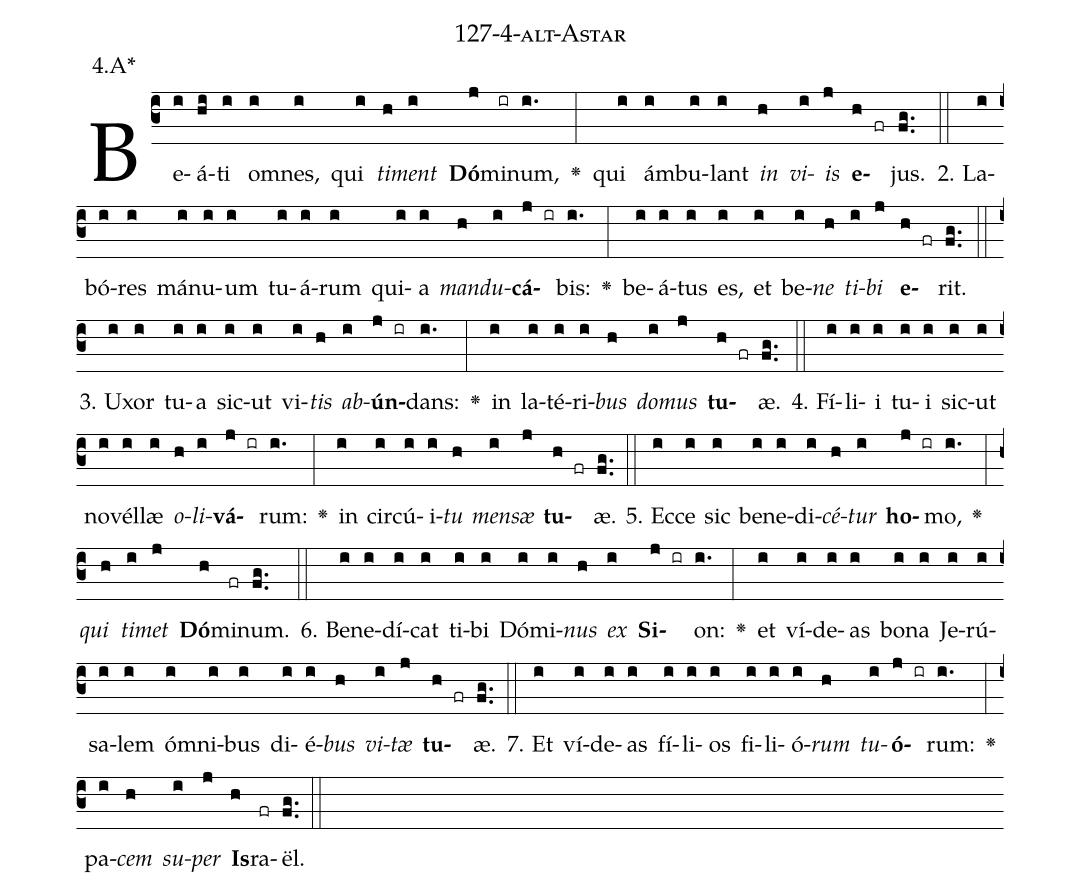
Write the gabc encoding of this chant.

name: 127-4-alt-Astar;
annotation: 4.A*;
%%
(c3)Be(i)á(hi)ti(i) om(i)nes,(i) qui(i) <i>ti</i>(h)<i>ment</i>(i) <b>Dó</b>(j)mi(ir)num,(i.) <v>\greheightstar</v>(:) qui(i) ám(i)bu(i)lant(i) <i>in</i>(h) <i>vi</i>(i)<i>is</i>(j) <b>e</b>(h fr)jus.(fg..) (::)
2. La(i)bó(i)res(i) má(i)nu(i)um(i) tu(i)á(i)rum(i) qui(i)a(i) <i>man</i>(h)<i>du</i>(i)<b>cá</b>(j ir)bis:(i.) <v>\greheightstar</v>(:) be(i)á(i)tus(i) es,(i) et(i) be(i)<i>ne</i>(h) <i>ti</i>(i)<i>bi</i>(j) <b>e</b>(h fr)rit.(fg..) (::)
3. U(i)xor(i) tu(i)a(i) sic(i)ut(i) vi(i)<i>tis</i>(h) <i>ab</i>(i)<b>ún</b>(j ir)dans:(i.) <v>\greheightstar</v>(:) in(i) la(i)té(i)ri(i)<i>bus</i>(h) <i>do</i>(i)<i>mus</i>(j) <b>tu</b>(h fr)æ.(fg..) (::)
4. Fí(i)li(i)i(i) tu(i)i(i) sic(i)ut(i) no(i)vél(i)læ(i) <i>o</i>(h)<i>li</i>(i)<b>vá</b>(j ir)rum:(i.) <v>\greheightstar</v>(:) in(i) cir(i)cú(i)i(i)<i>tu</i>(h) <i>men</i>(i)<i>sæ</i>(j) <b>tu</b>(h fr)æ.(fg..) (::)
5. Ec(i)ce(i) sic(i) be(i)ne(i)di(i)<i>cé</i>(h)<i>tur</i>(i) <b>ho</b>(j ir)mo,(i.) <v>\greheightstar</v>(:) <i>qui</i>(h) <i>ti</i>(i)<i>met</i>(j) <b>Dó</b>(h)mi(fr)num.(fg..) (::)
6. Be(i)ne(i)dí(i)cat(i) ti(i)bi(i) Dó(i)mi(i)<i>nus</i>(h) <i>ex</i>(i) <b>Si</b>(j ir)on:(i.) <v>\greheightstar</v>(:) et(i) ví(i)de(i)as(i) bo(i)na(i) Je(i)rú(i)sa(i)lem(i) óm(i)ni(i)bus(i) di(i)é(i)<i>bus</i>(h) <i>vi</i>(i)<i>tæ</i>(j) <b>tu</b>(h fr)æ.(fg..) (::)
7. Et(i) ví(i)de(i)as(i) fí(i)li(i)os(i) fi(i)li(i)ó(i)<i>rum</i>(h) <i>tu</i>(i)<b>ó</b>(j ir)rum:(i.) <v>\greheightstar</v>(:) pa(i)<i>cem</i>(h) <i>su</i>(i)<i>per</i>(j) <b>Is</b>(h)ra(fr)ël.(fg..) (::)
